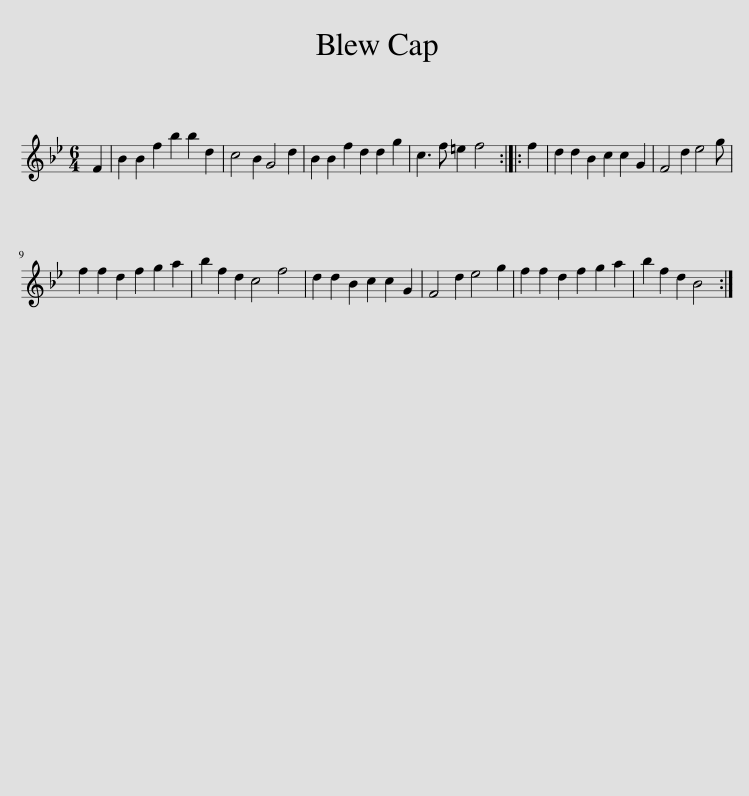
X:1
L:1/8
M:6/4
I:linebreak $
K:Bb
V:1 treble
V:1
 F2 | B2 B2 f2 b2 b2 d2 | c4 B2 G4 d2 | B2 B2 f2 d2 d2 g2 | c3 f =e2 f4 :: %5
 f2 | d2 d2 B2 c2 c2 G2 | F4 d2 e4 g |$ f2 f2 d2 f2 g2 a2 | b2 f2 d2 c4 f4 | %10
 d2 d2 B2 c2 c2 G2 | F4 d2 e4 g2 | f2 f2 d2 f2 g2 a2 | b2 f2 d2 B4 :| %14
